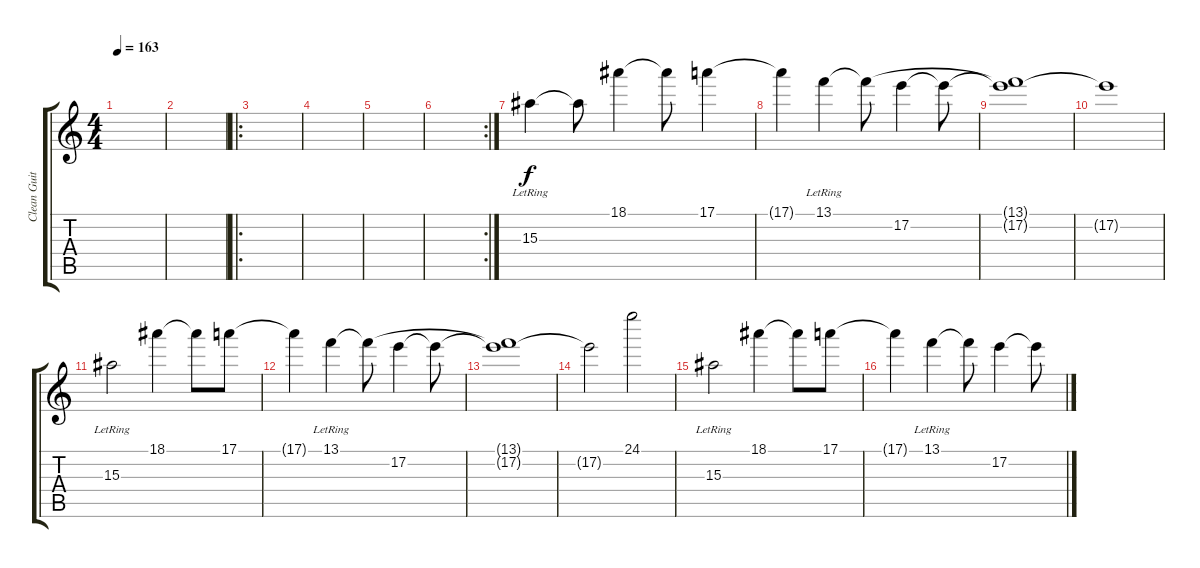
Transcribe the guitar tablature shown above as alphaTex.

\track ("Clean Guitar 1" "Clean Guit") {instrument electricguitarclean}
\staff {score tabs}
\tuning (E4 B3 G3 D3 A2 D2) {hide}
\ts (4 4)
\tempo 163
\clef g2
\ks c
|
|
\ro
|
|
|
\rc 2
|
15.3{lr}.4 15.3{t}.8 18.1.4 18.1{t}.8 17.1.4 |
17.1{t}.4 13.1{lr}.4 13.1{t}.8 17.2.4 17.2{t}.8 |
(13.1{t} 17.2{t}).1 |
17.2{t}.1 |
15.3{lr}.2 18.1.4 18.1{t}.8 17.1.8 |
17.1{t}.4 13.1{lr}.4 13.1{t}.8 17.2.4 17.2{t}.8 |
(13.1{t} 17.2{t}).1 |
17.2{t}.2 24.1.2 |
15.3{lr}.2 18.1.4 18.1{t}.8 17.1.8 |
17.1{t}.4 13.1{lr}.4 13.1{t}.8 17.2.4 17.2{t}.8
